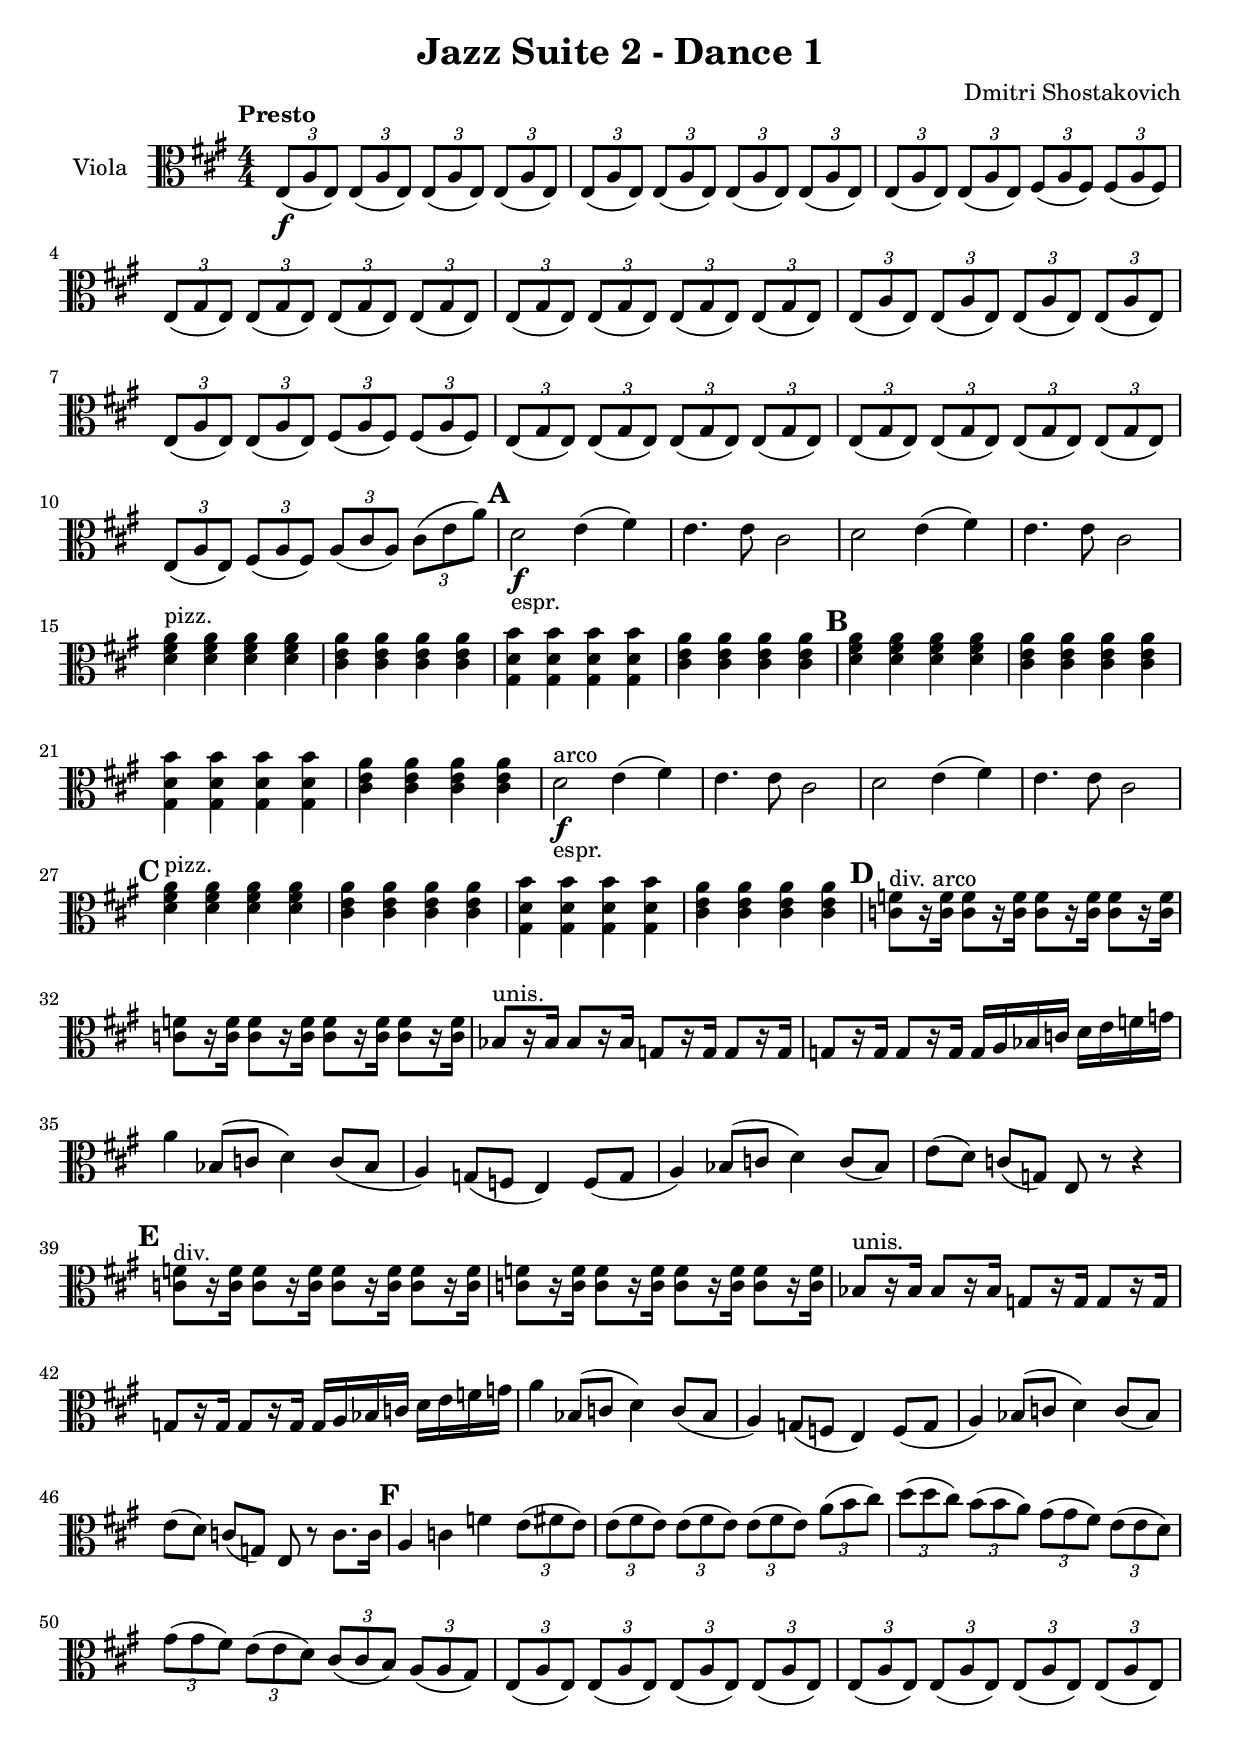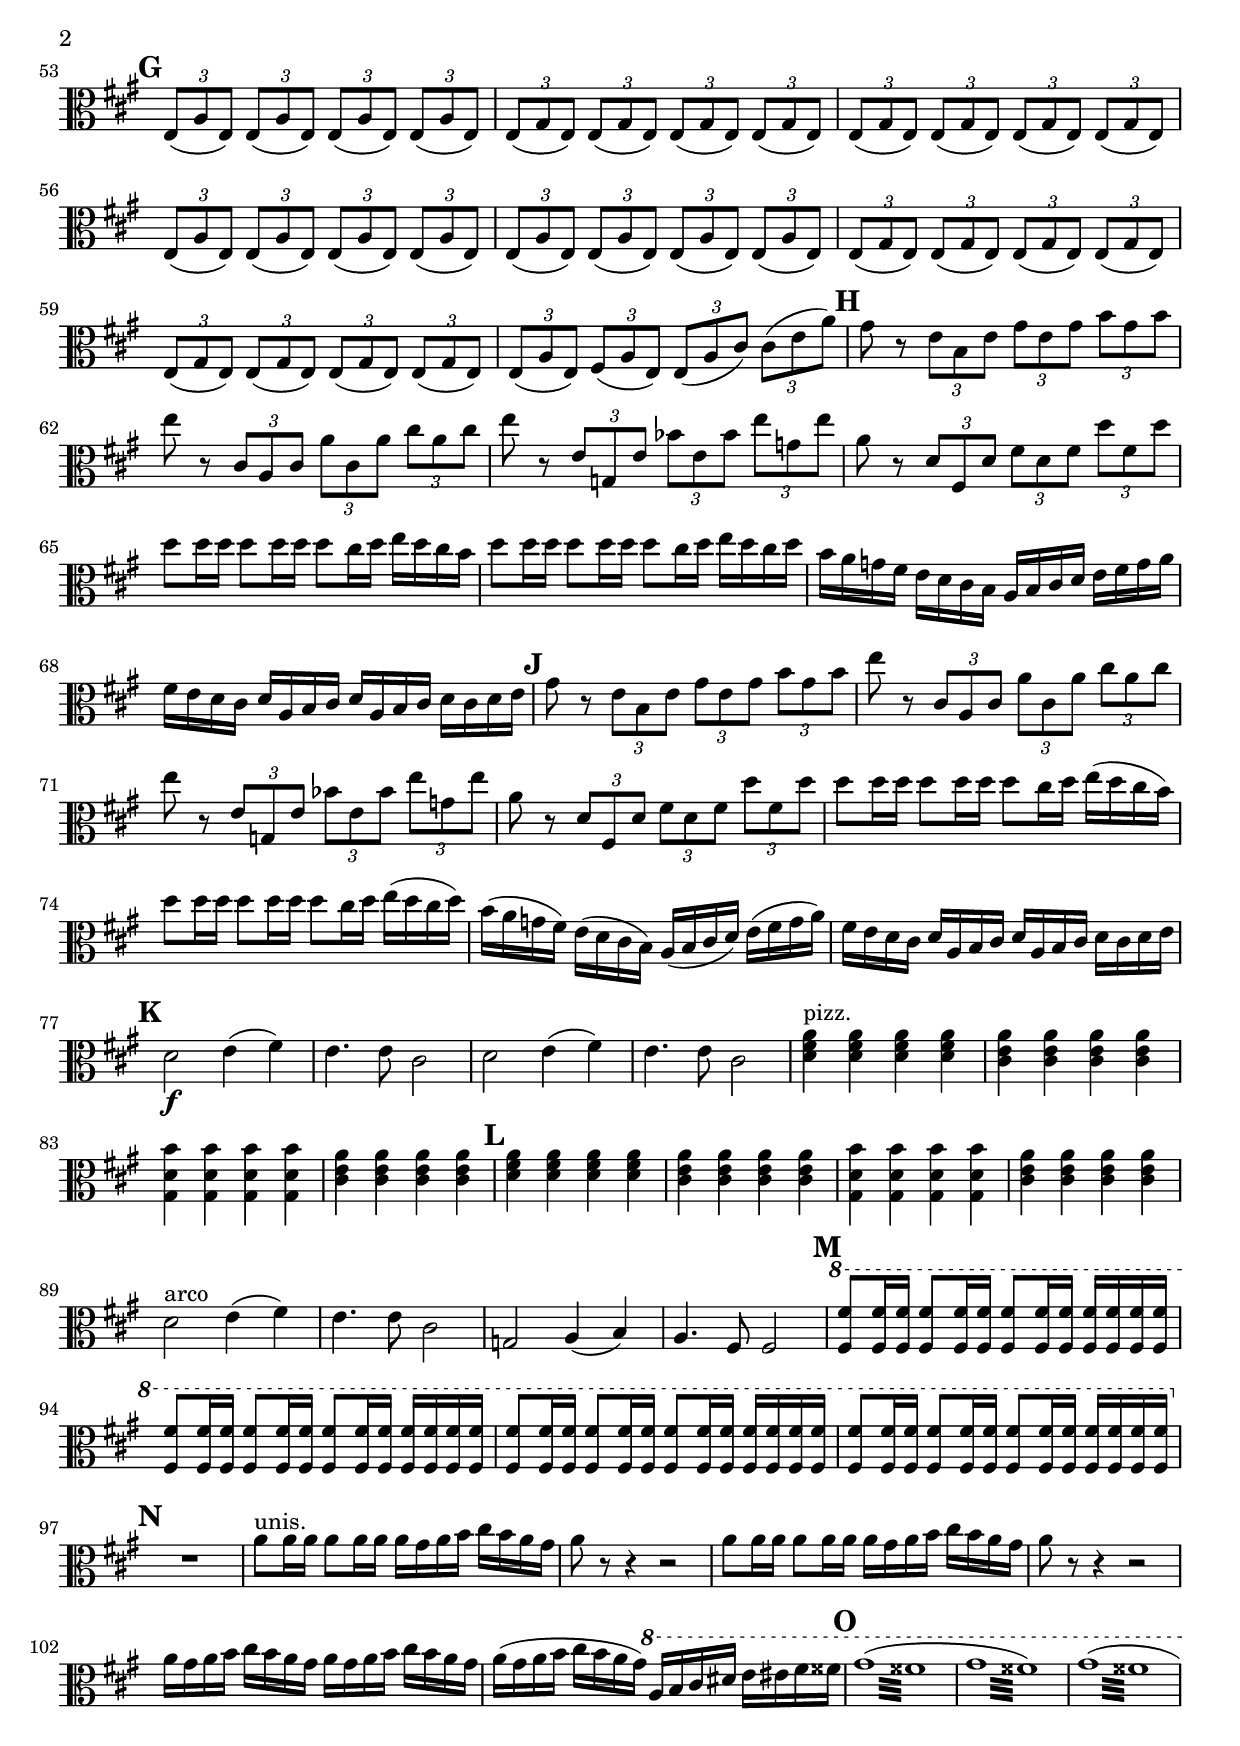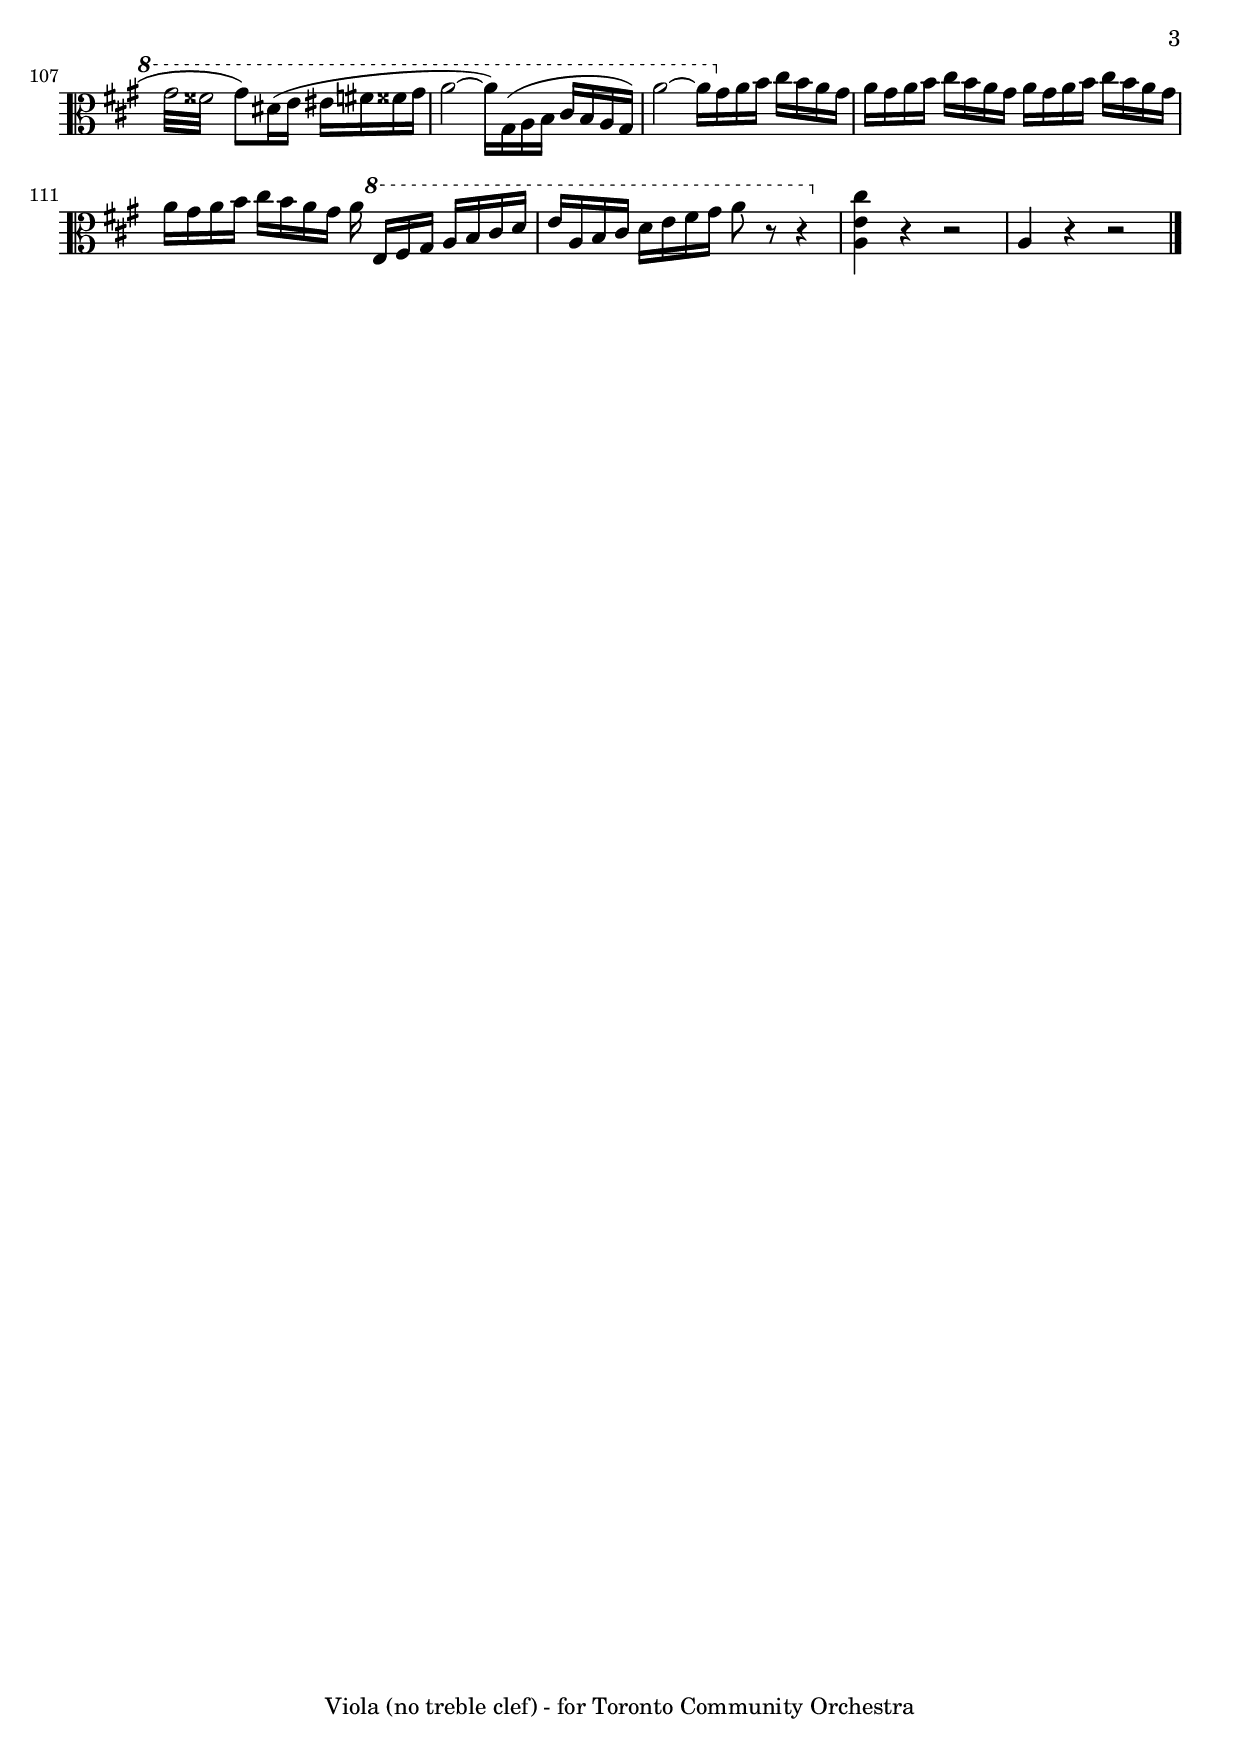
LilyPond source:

\version "2.22.0"
% \include "english.ly"

\header {
    title = "Jazz Suite 2 - Dance 1"
    composer = "Dmitri Shostakovich"
    opus = ""
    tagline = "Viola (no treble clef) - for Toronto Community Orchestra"
}

\layout {
    \context {
        \Score
        markFormatter = #format-mark-box-alphabet
    }
  }

global = {
    \key a \major
    \time 4/4
    \accidentalStyle default
}

viola_alto_clef =  \compressMMRests {
    \global
    \override MultiMeasureRest.expand-limit = #2
    \tempo "Presto" \clef alto
    \tuplet 3/2 {e8\f ([a e])} \repeat unfold 3 {\tuplet 3/2 {e ([a e])}}
    \repeat unfold 4 {\tuplet 3/2 {e8 ([a e])}}
    \repeat unfold 2 {\tuplet 3/2 {e8 ([a e])}} \repeat unfold 2 {\tuplet 3/2 {fis ([a fis])}}
    \repeat unfold 2 {
        \repeat unfold 4 {\tuplet 3/2 {e8 ([gis e])}}
    }
    \repeat unfold 4 {\tuplet 3/2 {e ([a e])}}
    \repeat unfold 2 {\tuplet 3/2 {e ([a e])}} \repeat unfold 2 {\tuplet 3/2 {fis8 ([a fis])}}
    \repeat unfold 2 {
        \repeat unfold 4 {\tuplet 3/2 {e ([gis e])}}
    }
    \tuplet 3/2 {e8 ([a e])} \tuplet 3/2 {fis ([a fis])} \tuplet 3/2 {a ([cis a])} \tuplet 3/2 {cis ([e a])}
    \mark \default
    d,2\f_"espr." e4 (fis) e4. e8 cis2 d2 e4 (fis) e4. e8 cis2
    <d fis a>4^"pizz." \repeat unfold 3 { <d fis a> }
    \repeat unfold 4 {<cis e a>4}
    \repeat unfold 4 {<gis d' b'>4}
    \repeat unfold 4 {<cis e a>4}
    \mark \default
    \repeat unfold 4 { <d fis a>4 }
    \repeat unfold 4 { <cis e a>4 }
    \repeat unfold 4 { <gis d' b'>4 }
    \repeat unfold 4 { <cis e a>4 }
    d2\f_"espr."^"arco" e4 (fis) e4. e8 cis2 d2 e4 (fis) e4. e8 cis2
    \mark \default
    <d fis a>4^"pizz." \repeat unfold 3 { <d fis a> }
    \repeat unfold 4 {<cis e a>4}
    \repeat unfold 4 {<gis d' b'>4}
    \repeat unfold 4 {<cis e a>4}
    \mark \default
    <c f>8^"div. arco" [r16 <c f>] \repeat unfold 3 { <c f>8 [r16 <c f>] }
    \repeat unfold 4 { <c f>8 [r16 <c f>] }
    bes8^"unis." [r16 bes] bes8 [r16 bes] \repeat unfold 2 { g8 [r16 g] }
    \repeat unfold 2 { g8 [r16 g] } g16 a bes c d e f g16 a4 bes,8 (c d4) c8 (bes
    a4) g8 (f e4) f8 (g a4) bes8 (c d4) c8 (bes) e ([d]) c ([g]) e r r4
    \mark \default
    <c' f>8^"div." [r16 <c f>] \repeat unfold 3 { <c f>8 [r16 <c f>] }
    \repeat unfold 4 { <c f>8 [r16 <c f>] }
    bes8^"unis." [r16 bes]  bes8 [r16 bes] \repeat unfold 2 { g8 [r16 g] }
    \repeat unfold 2 { g8 [r16 g] } g16 a bes c d e f g16 a4 bes,8 (c d4) c8 (bes
    a4) g8 (f e4) f8 (g a4) bes8 (c d4) c8 (bes) e ([d]) c ([g]) e r c'8. c16
    \mark \default
    a4 c f \tuplet 3/2 {e8 ([fis e])} \repeat unfold 3 { \tuplet 3/2 {e8 ([fis e])} } \tuplet 3/2 {a8 ([b cis])}
    \tuplet 3/2 {d8 ([d cis])} \tuplet 3/2 {b ([b a])} \tuplet 3/2 {gis ([gis fis])} \tuplet 3/2 {e ([e d])}
    \tuplet 3/2 {gis8 ([gis fis])} \tuplet 3/2 {e ([e d])} \tuplet 3/2 {cis ([cis b])} \tuplet 3/2 {a8 ([a gis])}
    \repeat unfold 2 {
        \repeat unfold 4 {\tuplet 3/2 {e ([a e])}}
    }
    \mark \default
    \repeat unfold 4 {\tuplet 3/2 {e ([a e])}}
    \repeat unfold 2 {
        \repeat unfold 4 {\tuplet 3/2 {e ([gis e])}}
    }
    \repeat unfold 2 {
        \repeat unfold 4 {\tuplet 3/2 {e ([a e])}}
    }
    \repeat unfold 2 {
        \repeat unfold 4 {\tuplet 3/2 {e ([gis e])}}
    }
    \tuplet 3/2 {e ([a e])} \tuplet 3/2 {fis ([a e])} \tuplet 3/2 {e ([a cis])} \tuplet 3/2 {cis ([e a])}
    \mark \default
    gis8 r \tuplet 3/2 {e [b e]} \tuplet 3/2 {gis [e gis]} \tuplet 3/2 {b [gis b]}
    e8 r \tuplet 3/2 {cis, [a cis]} \tuplet 3/2 {a' [cis, a']} \tuplet 3/2 {cis [a cis]}
    e8 r \tuplet 3/2 {e, [g, e']} \tuplet 3/2 {bes' [e, bes']} \tuplet 3/2 {e [g, e']}
    a,8 r \tuplet 3/2 {d, [fis, d']} \tuplet 3/2 {fis [d fis]} \tuplet 3/2 {d' [fis, d']}

    % \clef treble
    % \clef alto
    \repeat unfold 2 {d8 d16 d} d8 cis16 d e d cis b
    \repeat unfold 2 {d8 d16 d} d8 cis16 d e16 d cis d b16 a g fis e d cis b a b cis d e fis g a
    fis e d cis d a b cis d a b cis d cis d e
    \mark \default
    gis8 r

    % \clef alto
    \tuplet 3/2 {e [b e]} \tuplet 3/2 {gis [e gis]} \tuplet 3/2 {b [gis b]}
    e8 r \tuplet 3/2 {cis, [a cis]} \tuplet 3/2 {a' [cis, a']} \tuplet 3/2 {cis [a cis]}
    e8 r \tuplet 3/2 {e, [g, e']} \tuplet 3/2 {bes' [e, bes']} \tuplet 3/2 {e [g, e']}
    a,8 r \tuplet 3/2 {d, [fis, d']} \tuplet 3/2 {fis [d fis]} \tuplet 3/2 {d' [fis, d']}

    % \clef treble
    % \clef alto
    \repeat unfold 2 {d8 d16 d} d8 cis16 d e (d cis b) \repeat unfold 2 {d8 d16 d} d8 cis16 d e (d cis d)

    % \clef alto
    b16 (a g fis) e (d cis b) a (b cis d) e (fis g a)
    fis e d cis d a b cis d a b cis d cis d e
    \mark \default
    d2\f e4 (fis) e4. e8 cis2 d2 e4 (fis) e4. e8 cis2
    <d fis a>4^"pizz." \repeat unfold 3 { <d fis a> }
    \repeat unfold 4 {<cis e a>4}
    \repeat unfold 4 {<gis d' b'>4}
    \repeat unfold 4 {<cis e a>4}
    \mark \default
    \repeat unfold 4 { <d fis a>4 }
    \repeat unfold 4 { <cis e a>4 }
    \repeat unfold 4 { <gis d' b'>4 }
    \repeat unfold 4 { <cis e a>4 }
    d2^"arco" e4 (fis) e4. e8 cis2 g2 a4 (b) a4. fis8 fis2

    % \clef treble
    % \clef alto
    \mark \default
    \ottava 1 \repeat unfold 4 {
        \repeat unfold 3 { <fis' fis'>8 <fis fis'>16 <fis fis'>16 } \repeat unfold 4 { <fis fis'>16 }
    }
    \ottava 0
    \mark \default
    R1

    % \clef alto
    a8^"unis." a16 a a8 a16 a a gis a b cis b a gis a8 r r4 r2
    a8 a16 a a8 a16 a a gis a b cis b a gis a8 r r4 r2
    \repeat unfold 2 { a16 gis a b cis b a gis }
    a16 (gis a b cis b a gis)

    % \clef treble
    % \clef alto
    \ottava 1
    a16 b cis dis e eis fis fisis
    \mark \default
    \override Beam.positions = #'(-1.1 . -1.4)
    \repeat tremolo 16 { (gis32 fisis } \repeat tremolo 16 { gis32 fisis) }
    \repeat tremolo 16 { (gis32 fisis } 
    \revert Beam.positions
    \repeat tremolo 8 { gis32 fisis } 
    gis8) dis16 (e eis fis fisis gis a2~16) gis, (a b cis b a gis)
    a'2~16 \ottava 0
    gis,a b cis b a gis
    \repeat unfold 3 {a16 gis a b cis b a gis }
    a \ottava 1
    [e fis gis] a b cis d e a, b cis d e fis gis a8 r r4
    \ottava 0
    \clef alto
    <a,, e' cis'>4 r r2 a4 r r2 \bar "|."
}

\score {
    \new Staff \with {
        instrumentName = "Viola"
        midiInstrument = "viola"
        \numericTimeSignature
    }
    {
        \relative c {
            \viola_alto_clef
        }

       
    }

    % \midi{
    %     \tempo 4 = 165
    % }
    
}